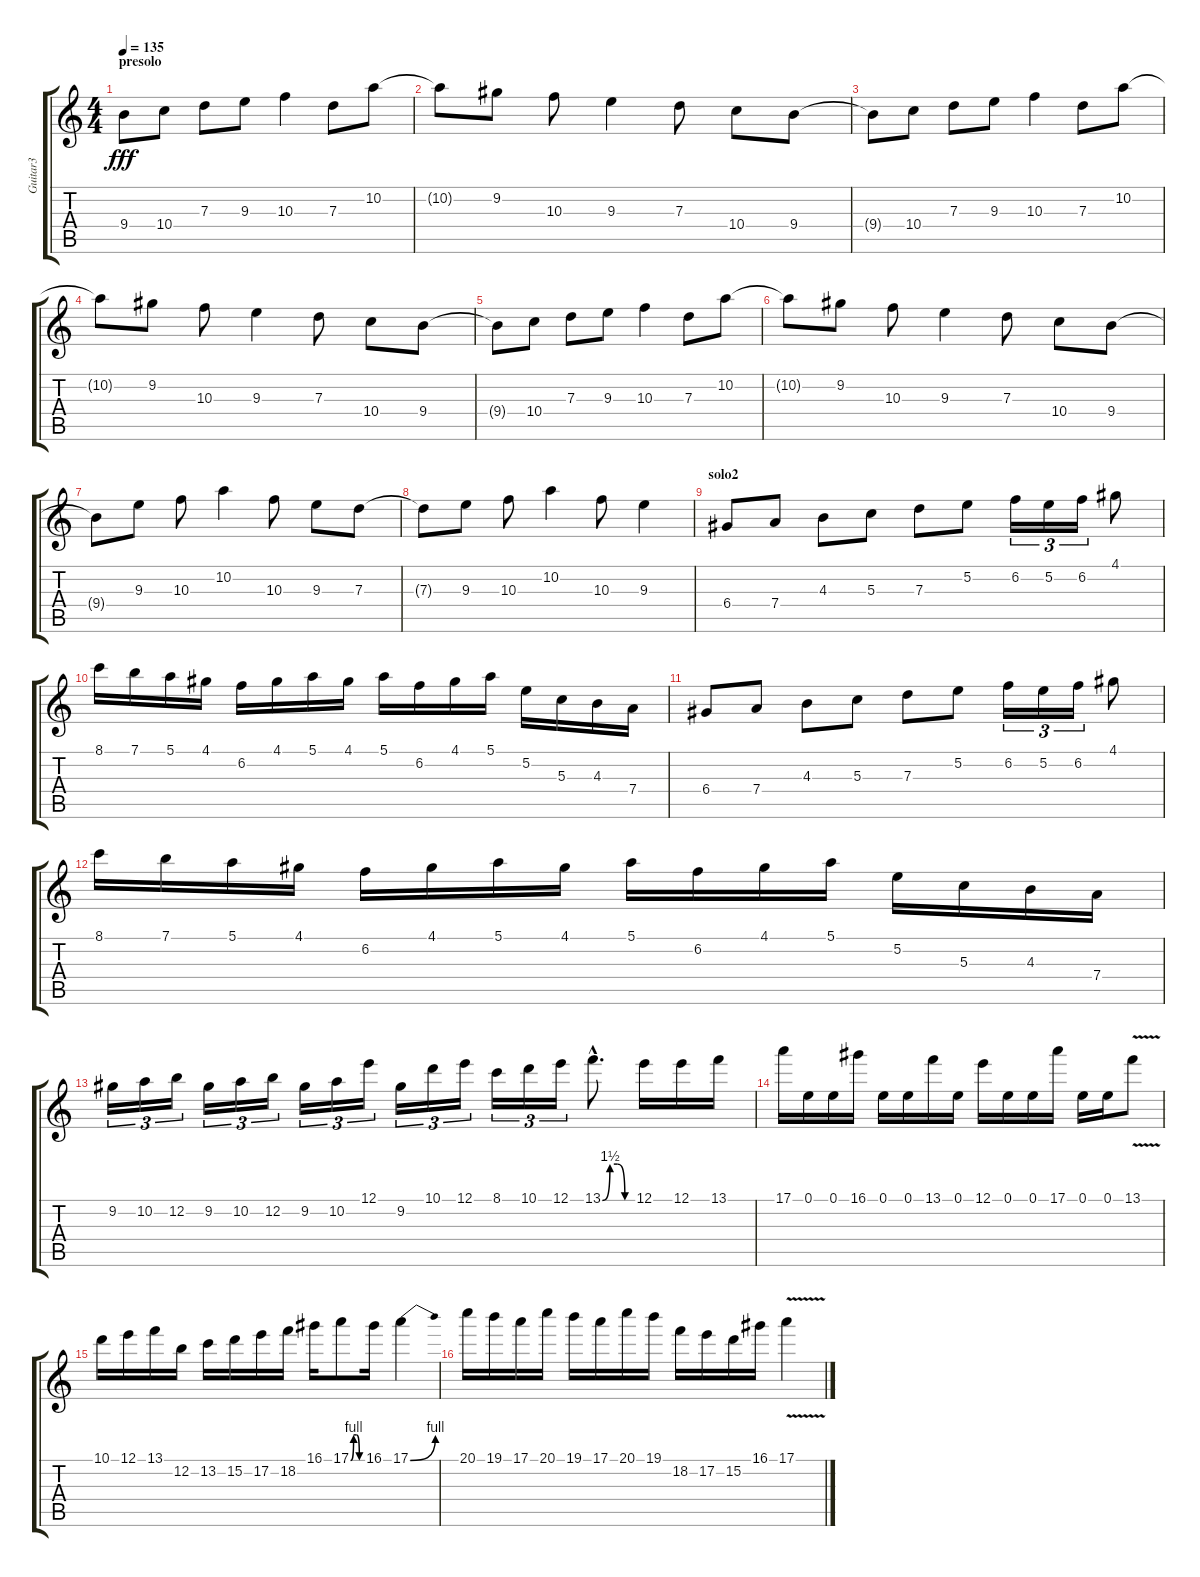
\track ("Guitar3" "Guitar3") {instrument distortionguitar}
\staff {score tabs}
\tuning (E4 B3 G3 D3 A2 E2) {hide}
\ts (4 4)
\section ("" "presolo")
\tempo 135
\clef g2
\ks c
9.4.8{dy fff} 10.4.8 7.3.8 9.3.8 10.3.4 7.3.8 10.2.8 |
10.2{t}.8 9.2.8 10.3.8 9.3.4 7.3.8 10.4.8 9.4.8 |
9.4{t}.8 10.4.8 7.3.8 9.3.8 10.3.4 7.3.8 10.2.8 |
10.2{t}.8 9.2.8 10.3.8 9.3.4 7.3.8 10.4.8 9.4.8 |
9.4{t}.8 10.4.8 7.3.8 9.3.8 10.3.4 7.3.8 10.2.8 |
10.2{t}.8 9.2.8 10.3.8 9.3.4 7.3.8 10.4.8 9.4.8 |
9.4{t}.8 9.3.8 10.3.8 10.2.4 10.3.8 9.3.8 7.3.8 |
7.3{t}.8 9.3.8 10.3.8 10.2.4 10.3.8 9.3.4 |
\section ("" "solo2")
6.4.8{volume 14} 7.4.8 4.3.8 5.3.8 7.3.8 5.2.8 6.2.16{tu (3 2)} 5.2.16{tu (3 2)} 6.2.16{tu (3 2)} 4.1.8 |
8.1.16 7.1.16 5.1.16 4.1.16 6.2.16 4.1.16 5.1.16 4.1.16 5.1.16 6.2.16 4.1.16 5.1.16 5.2.16 5.3.16 4.3.16 7.4.16 |
6.4.8 7.4.8 4.3.8 5.3.8 7.3.8 5.2.8 6.2.16{tu (3 2)} 5.2.16{tu (3 2)} 6.2.16{tu (3 2)} 4.1.8 |
8.1.16 7.1.16 5.1.16 4.1.16 6.2.16 4.1.16 5.1.16 4.1.16 5.1.16 6.2.16 4.1.16 5.1.16 5.2.16 5.3.16 4.3.16 7.4.16 |
9.2.16{tu (3 2)} 10.2.16{tu (3 2)} 12.2.16{tu (3 2)} 9.2.16{tu (3 2)} 10.2.16{tu (3 2)} 12.2.16{tu (3 2)} 9.2.16{tu (3 2)} 10.2.16{tu (3 2)} 12.1.16{tu (3 2)} 9.2.16{tu (3 2)} 10.1.16{tu (3 2)} 12.1.16{tu (3 2)} 8.1.16{tu (3 2)} 10.1.16{tu (3 2)} 12.1.16{tu (3 2)} 13.1{be (custom 0 0 15 6 30 6 45 0 60 0) hac}.8{d} 12.1.16 12.1.16 13.1.16 |
17.1.16 0.1.16 0.1.16 16.1.16 0.1.16 0.1.16 13.1.16 0.1.16 12.1.16 0.1.16 0.1.16 17.1.16 0.1.16 0.1.16 13.1{v}.8 |
10.1.16 12.1.16 13.1.16 12.2.16 13.2.16 15.2.16 17.2.16 18.2.16 16.1.16 17.1{be (custom 0 0 15 4 30 4 45 0 60 0)}.8 16.1.16 17.1{be (bend 0 0 60 4)}.4 |
20.1.16 19.1.16 17.1.16 20.1.16 19.1.16 17.1.16 20.1.16 19.1.16 18.2.16 17.2.16 15.2.16 16.1.16 17.1{v}.4
